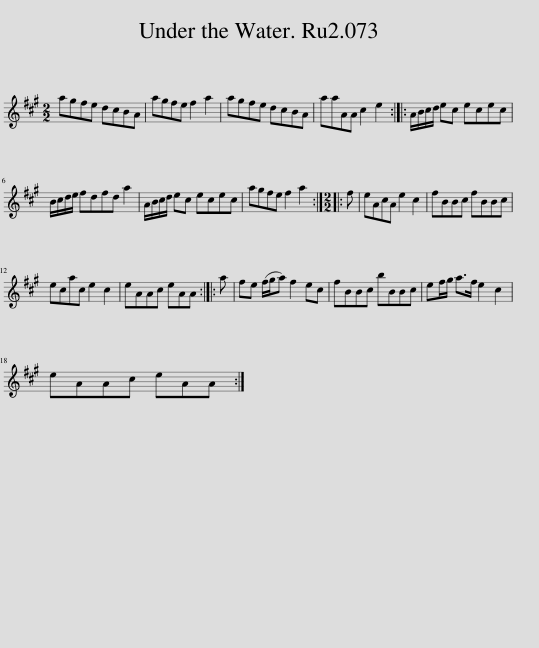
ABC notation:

X:1
L:1/8
M:2/2
I:linebreak $
K:A
V:1 treble
V:1
 agfe dcBA | agfe f2 a2 | agfe dcBA | aaAA c2 e2 :: A/B/c/d/ ec ecec |$ %5
 B/c/d/e/ fdfd a2 | A/B/c/d/ ec ecec | agfe f2 a2 ::[M:2/2] f | eAcA e2 c2 | %10
 fBBc fBBc |$ ecac e2 c2 | eAAc eAA :: a | fe (f/g/a) f2 ec | %15
 fBBc bBBc | ef/g/ a>f e2 c2 |$ eAAc eAA :| %18
